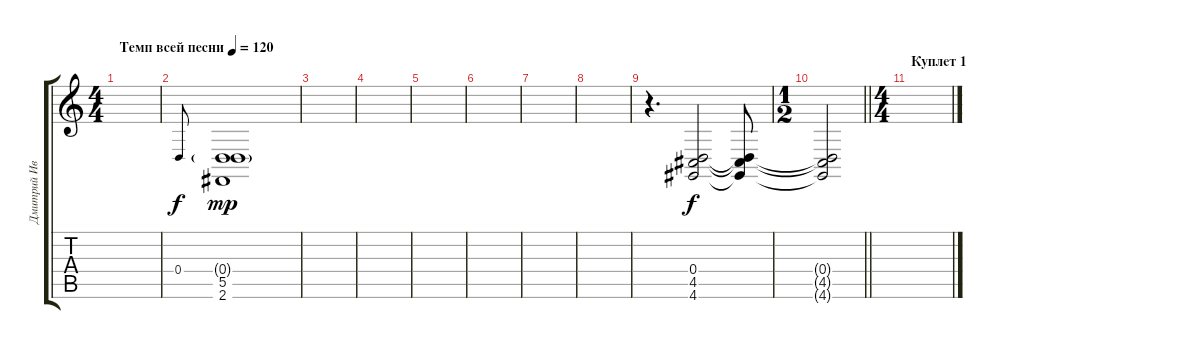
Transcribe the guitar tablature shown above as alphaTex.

\track ("Дмитрий Иванов        (Синтезатор)" "Дмитрий Ив") {instrument taikodrum}
\staff {score tabs}
\tuning (E4 B3 G3 D3 A2 E2) {hide}
\ts (4 4)
\tempo (120 "Темп всей песни")
\clef g2
\ks c
|
0.4.8{gr onbeat} (0.4{g} 5.5 2.6).1{dy mp} |
|
|
|
|
|
|
r.4{d} (0.4 4.5 4.6).2{dy f} (0.4{t} 4.5{t} 4.6{t}).8 |
\ts (1 2)
\barLineRight lightlight
(0.4{t} 4.5{t} 4.6{t}).2 |
\ts (4 4)
\section ("" "Куплет 1")
